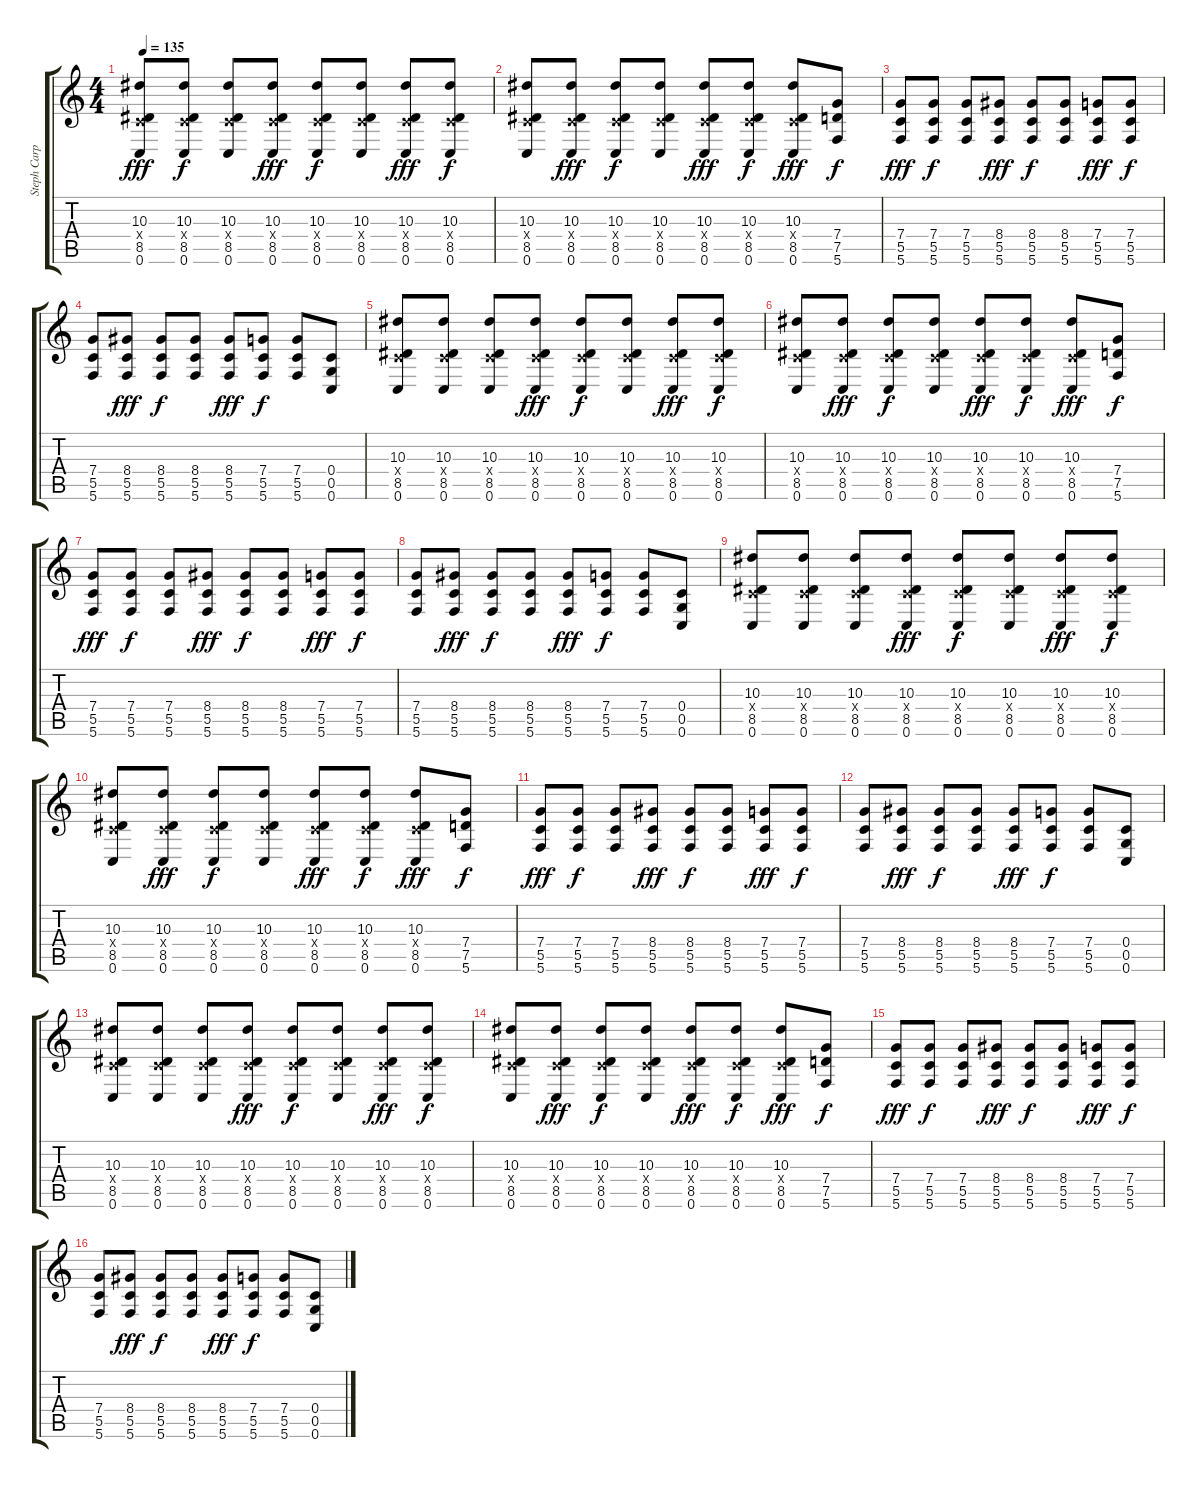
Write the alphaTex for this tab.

\track ("Steph Carpenter" "Steph Carp") {instrument overdrivenguitar}
\staff {score tabs}
\tuning (D4 A3 F3 C3 G2 C2) {hide}
\ts (4 4)
\tempo 135
\clef g2
\ks c
(10.3 0.4{x} 8.5 0.6).8{dy fff instrument overdrivenguitar} (10.3 0.4{x} 8.5 0.6).8{dy f} (10.3 0.4{x} 8.5 0.6).8 (10.3 0.4{x} 8.5 0.6).8{dy fff} (10.3 0.4{x} 8.5 0.6).8{dy f} (10.3 0.4{x} 8.5 0.6).8 (10.3 0.4{x} 8.5 0.6).8{dy fff} (10.3 0.4{x} 8.5 0.6).8{dy f} |
(10.3 0.4{x} 8.5 0.6).8 (10.3 0.4{x} 8.5 0.6).8{dy fff} (10.3 0.4{x} 8.5 0.6).8{dy f} (10.3 0.4{x} 8.5 0.6).8 (10.3 0.4{x} 8.5 0.6).8{dy fff} (10.3 0.4{x} 8.5 0.6).8{dy f} (10.3 0.4{x} 8.5 0.6).8{dy fff} (7.4 7.5 5.6).8{dy f} |
(7.4 5.5 5.6).8{dy fff} (7.4 5.5 5.6).8{dy f} (7.4 5.5 5.6).8 (8.4 5.5 5.6).8{dy fff} (8.4 5.5 5.6).8{dy f} (8.4 5.5 5.6).8 (7.4 5.5 5.6).8{dy fff} (7.4 5.5 5.6).8{dy f} |
(7.4 5.5 5.6).8 (8.4 5.5 5.6).8{dy fff} (8.4 5.5 5.6).8{dy f} (8.4 5.5 5.6).8 (8.4 5.5 5.6).8{dy fff} (7.4 5.5 5.6).8{dy f} (7.4 5.5 5.6).8 (0.4 0.5 0.6).8 |
(10.3 0.4{x} 8.5 0.6).8 (10.3 0.4{x} 8.5 0.6).8 (10.3 0.4{x} 8.5 0.6).8 (10.3 0.4{x} 8.5 0.6).8{dy fff} (10.3 0.4{x} 8.5 0.6).8{dy f} (10.3 0.4{x} 8.5 0.6).8 (10.3 0.4{x} 8.5 0.6).8{dy fff} (10.3 0.4{x} 8.5 0.6).8{dy f} |
(10.3 0.4{x} 8.5 0.6).8 (10.3 0.4{x} 8.5 0.6).8{dy fff} (10.3 0.4{x} 8.5 0.6).8{dy f} (10.3 0.4{x} 8.5 0.6).8 (10.3 0.4{x} 8.5 0.6).8{dy fff} (10.3 0.4{x} 8.5 0.6).8{dy f} (10.3 0.4{x} 8.5 0.6).8{dy fff} (7.4 7.5 5.6).8{dy f} |
(7.4 5.5 5.6).8{dy fff} (7.4 5.5 5.6).8{dy f} (7.4 5.5 5.6).8 (8.4 5.5 5.6).8{dy fff} (8.4 5.5 5.6).8{dy f} (8.4 5.5 5.6).8 (7.4 5.5 5.6).8{dy fff} (7.4 5.5 5.6).8{dy f} |
(7.4 5.5 5.6).8 (8.4 5.5 5.6).8{dy fff} (8.4 5.5 5.6).8{dy f} (8.4 5.5 5.6).8 (8.4 5.5 5.6).8{dy fff} (7.4 5.5 5.6).8{dy f} (7.4 5.5 5.6).8 (0.4 0.5 0.6).8 |
(10.3 0.4{x} 8.5 0.6).8 (10.3 0.4{x} 8.5 0.6).8 (10.3 0.4{x} 8.5 0.6).8 (10.3 0.4{x} 8.5 0.6).8{dy fff} (10.3 0.4{x} 8.5 0.6).8{dy f} (10.3 0.4{x} 8.5 0.6).8 (10.3 0.4{x} 8.5 0.6).8{dy fff} (10.3 0.4{x} 8.5 0.6).8{dy f} |
(10.3 0.4{x} 8.5 0.6).8 (10.3 0.4{x} 8.5 0.6).8{dy fff} (10.3 0.4{x} 8.5 0.6).8{dy f} (10.3 0.4{x} 8.5 0.6).8 (10.3 0.4{x} 8.5 0.6).8{dy fff} (10.3 0.4{x} 8.5 0.6).8{dy f} (10.3 0.4{x} 8.5 0.6).8{dy fff} (7.4 7.5 5.6).8{dy f} |
(7.4 5.5 5.6).8{dy fff} (7.4 5.5 5.6).8{dy f} (7.4 5.5 5.6).8 (8.4 5.5 5.6).8{dy fff} (8.4 5.5 5.6).8{dy f} (8.4 5.5 5.6).8 (7.4 5.5 5.6).8{dy fff} (7.4 5.5 5.6).8{dy f} |
(7.4 5.5 5.6).8 (8.4 5.5 5.6).8{dy fff} (8.4 5.5 5.6).8{dy f} (8.4 5.5 5.6).8 (8.4 5.5 5.6).8{dy fff} (7.4 5.5 5.6).8{dy f} (7.4 5.5 5.6).8 (0.4 0.5 0.6).8 |
(10.3 0.4{x} 8.5 0.6).8 (10.3 0.4{x} 8.5 0.6).8 (10.3 0.4{x} 8.5 0.6).8 (10.3 0.4{x} 8.5 0.6).8{dy fff} (10.3 0.4{x} 8.5 0.6).8{dy f} (10.3 0.4{x} 8.5 0.6).8 (10.3 0.4{x} 8.5 0.6).8{dy fff} (10.3 0.4{x} 8.5 0.6).8{dy f} |
(10.3 0.4{x} 8.5 0.6).8 (10.3 0.4{x} 8.5 0.6).8{dy fff} (10.3 0.4{x} 8.5 0.6).8{dy f} (10.3 0.4{x} 8.5 0.6).8 (10.3 0.4{x} 8.5 0.6).8{dy fff} (10.3 0.4{x} 8.5 0.6).8{dy f} (10.3 0.4{x} 8.5 0.6).8{dy fff} (7.4 7.5 5.6).8{dy f} |
(7.4 5.5 5.6).8{dy fff} (7.4 5.5 5.6).8{dy f} (7.4 5.5 5.6).8 (8.4 5.5 5.6).8{dy fff} (8.4 5.5 5.6).8{dy f} (8.4 5.5 5.6).8 (7.4 5.5 5.6).8{dy fff} (7.4 5.5 5.6).8{dy f} |
(7.4 5.5 5.6).8 (8.4 5.5 5.6).8{dy fff} (8.4 5.5 5.6).8{dy f} (8.4 5.5 5.6).8 (8.4 5.5 5.6).8{dy fff} (7.4 5.5 5.6).8{dy f} (7.4 5.5 5.6).8 (0.4 0.5 0.6).8
